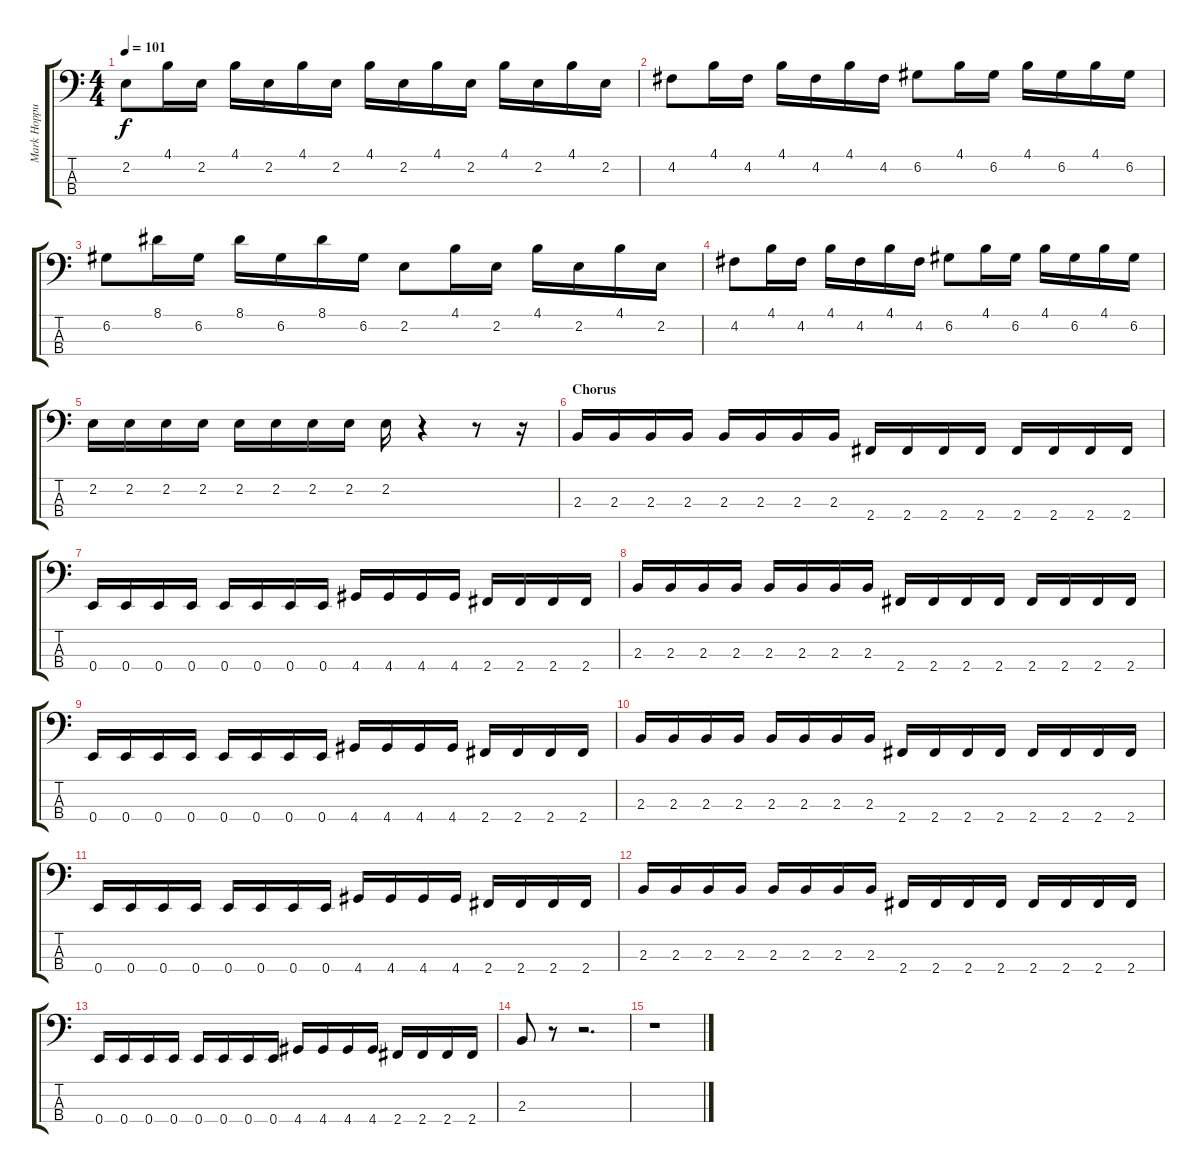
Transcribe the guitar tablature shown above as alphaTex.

\track ("Mark Hoppus" "Mark Hoppu") {instrument electricbasspick}
\staff {score tabs}
\tuning (G2 D2 A1 E1) {hide}
\ts (4 4)
\tempo 101
\clef f4
\ks c
2.2.8{dy f} 4.1.16 2.2.16 4.1.16 2.2.16 4.1.16 2.2.16 4.1.16 2.2.16 4.1.16 2.2.16 4.1.16 2.2.16 4.1.16 2.2.16 |
4.2.8 4.1.16 4.2.16 4.1.16 4.2.16 4.1.16 4.2.16 6.2.8 4.1.16 6.2.16 4.1.16 6.2.16 4.1.16 6.2.16 |
6.2.8 8.1.16 6.2.16 8.1.16 6.2.16 8.1.16 6.2.16 2.2.8 4.1.16 2.2.16 4.1.16 2.2.16 4.1.16 2.2.16 |
4.2.8 4.1.16 4.2.16 4.1.16 4.2.16 4.1.16 4.2.16 6.2.8 4.1.16 6.2.16 4.1.16 6.2.16 4.1.16 6.2.16 |
2.2.16 2.2.16 2.2.16 2.2.16 2.2.16 2.2.16 2.2.16 2.2.16 2.2.16 r.4 r.8 r.16 |
\section ("" "Chorus")
2.3.16 2.3.16 2.3.16 2.3.16 2.3.16 2.3.16 2.3.16 2.3.16 2.4.16 2.4.16 2.4.16 2.4.16 2.4.16 2.4.16 2.4.16 2.4.16 |
0.4.16 0.4.16 0.4.16 0.4.16 0.4.16 0.4.16 0.4.16 0.4.16 4.4.16 4.4.16 4.4.16 4.4.16 2.4.16 2.4.16 2.4.16 2.4.16 |
2.3.16 2.3.16 2.3.16 2.3.16 2.3.16 2.3.16 2.3.16 2.3.16 2.4.16 2.4.16 2.4.16 2.4.16 2.4.16 2.4.16 2.4.16 2.4.16 |
0.4.16 0.4.16 0.4.16 0.4.16 0.4.16 0.4.16 0.4.16 0.4.16 4.4.16 4.4.16 4.4.16 4.4.16 2.4.16 2.4.16 2.4.16 2.4.16 |
2.3.16 2.3.16 2.3.16 2.3.16 2.3.16 2.3.16 2.3.16 2.3.16 2.4.16 2.4.16 2.4.16 2.4.16 2.4.16 2.4.16 2.4.16 2.4.16 |
0.4.16 0.4.16 0.4.16 0.4.16 0.4.16 0.4.16 0.4.16 0.4.16 4.4.16 4.4.16 4.4.16 4.4.16 2.4.16 2.4.16 2.4.16 2.4.16 |
2.3.16 2.3.16 2.3.16 2.3.16 2.3.16 2.3.16 2.3.16 2.3.16 2.4.16 2.4.16 2.4.16 2.4.16 2.4.16 2.4.16 2.4.16 2.4.16 |
0.4.16 0.4.16 0.4.16 0.4.16 0.4.16 0.4.16 0.4.16 0.4.16 4.4.16 4.4.16 4.4.16 4.4.16 2.4.16 2.4.16 2.4.16 2.4.16 |
2.3.8 r.8 r.2{d} |
r.1
